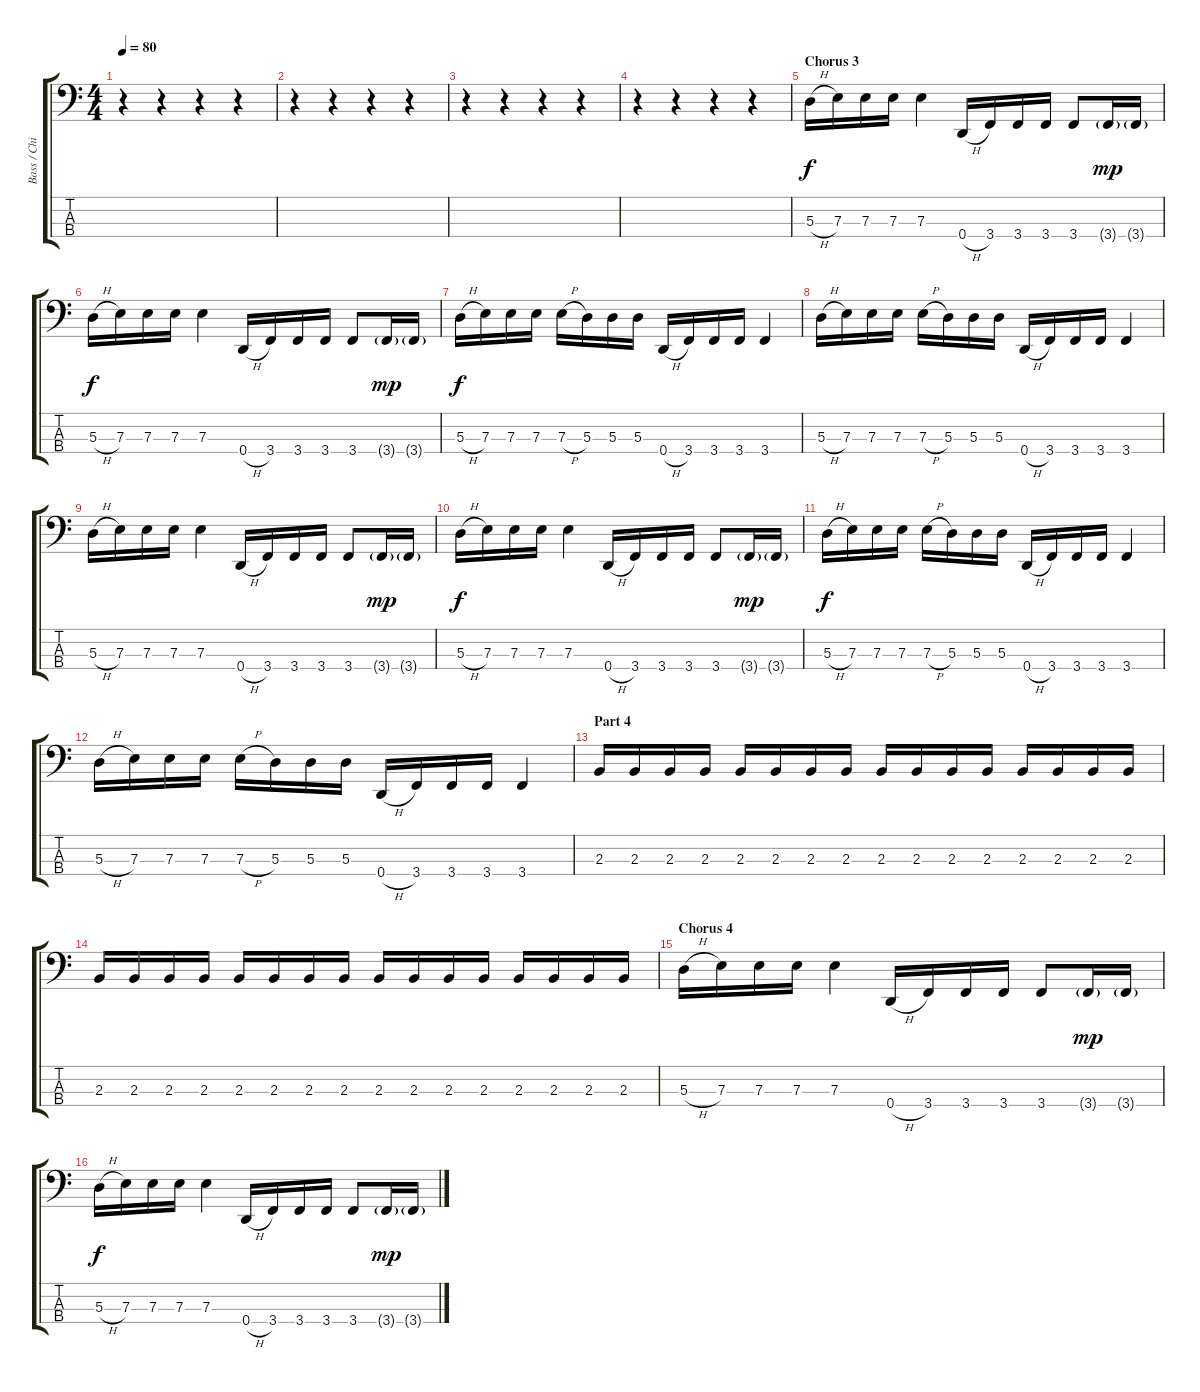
\track ("Bass / Chi Cheng" "Bass / Chi") {instrument electricbassfinger}
\staff {score tabs}
\tuning (G2 D2 A1 D1) {hide}
\ts (4 4)
\tempo 80
\clef f4
\ks c
r.4{dy mp} r.4 r.4 r.4 |
r.4 r.4 r.4 r.4 |
r.4 r.4 r.4 r.4 |
r.4 r.4 r.4 r.4 |
\section ("" "Chorus 3")
5.3{h}.16{dy f} 7.3.16 7.3.16 7.3.16 7.3.4 0.4{h}.16 3.4.16 3.4.16 3.4.16 3.4.8 3.4{g}.16{dy mp} 3.4{g}.16 |
5.3{h}.16{dy f} 7.3.16 7.3.16 7.3.16 7.3.4 0.4{h}.16 3.4.16 3.4.16 3.4.16 3.4.8 3.4{g}.16{dy mp} 3.4{g}.16 |
5.3{h}.16{dy f} 7.3.16 7.3.16 7.3.16 7.3{h}.16 5.3.16 5.3.16 5.3.16 0.4{h}.16 3.4.16 3.4.16 3.4.16 3.4.4 |
5.3{h}.16 7.3.16 7.3.16 7.3.16 7.3{h}.16 5.3.16 5.3.16 5.3.16 0.4{h}.16 3.4.16 3.4.16 3.4.16 3.4.4 |
5.3{h}.16 7.3.16 7.3.16 7.3.16 7.3.4 0.4{h}.16 3.4.16 3.4.16 3.4.16 3.4.8 3.4{g}.16{dy mp} 3.4{g}.16 |
5.3{h}.16{dy f} 7.3.16 7.3.16 7.3.16 7.3.4 0.4{h}.16 3.4.16 3.4.16 3.4.16 3.4.8 3.4{g}.16{dy mp} 3.4{g}.16 |
5.3{h}.16{dy f} 7.3.16 7.3.16 7.3.16 7.3{h}.16 5.3.16 5.3.16 5.3.16 0.4{h}.16 3.4.16 3.4.16 3.4.16 3.4.4 |
5.3{h}.16 7.3.16 7.3.16 7.3.16 7.3{h}.16 5.3.16 5.3.16 5.3.16 0.4{h}.16 3.4.16 3.4.16 3.4.16 3.4.4 |
\section ("" "Part 4")
2.3.16 2.3.16 2.3.16 2.3.16 2.3.16 2.3.16 2.3.16 2.3.16 2.3.16 2.3.16 2.3.16 2.3.16 2.3.16 2.3.16 2.3.16 2.3.16 |
2.3.16 2.3.16 2.3.16 2.3.16 2.3.16 2.3.16 2.3.16 2.3.16 2.3.16 2.3.16 2.3.16 2.3.16 2.3.16 2.3.16 2.3.16 2.3.16 |
\section ("" "Chorus 4")
5.3{h}.16 7.3.16 7.3.16 7.3.16 7.3.4 0.4{h}.16 3.4.16 3.4.16 3.4.16 3.4.8 3.4{g}.16{dy mp} 3.4{g}.16 |
5.3{h}.16{dy f} 7.3.16 7.3.16 7.3.16 7.3.4 0.4{h}.16 3.4.16 3.4.16 3.4.16 3.4.8 3.4{g}.16{dy mp} 3.4{g}.16
